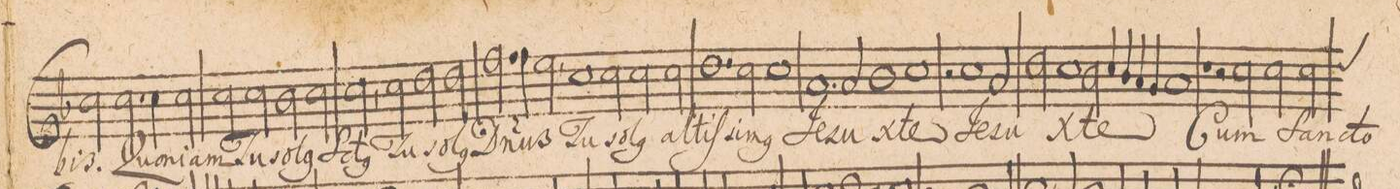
**kern	**text
*I"CANTVS.	*
*clefG2	*
*k[b-]	*
*met(C|)	*
*M2/1	*
2cc\	-bis.
2.cc\	Quo-
4cc\	-ni-
2cc\	-am
=91-	=91-
2cc\	Tu
2cc\	so-
2b-\	-l(us)
2cc\	S(an)c-
=92-	=92-
2cc,<\	-t(us)
2cc\	Tu
2dd\	so-
2dd\	-l(us)
=93-	=93-
2.ff\	D(o-
4ff\	-mi)-
2ee,<\	-nus
1cc\	Tu
=94-	=94-
2cc\	so-
2cc\	-l(us)
2cc\	al-
=95-	=95-
1.dd	-tiſ-
2cc\	-si-
=96-	=96-
1cc	-m(us)
1.a	Je-
=97-	=97-
2a/	-su
1b-	X-
=98-	=98-
1cc	-te
2r	.
1cc\	Je-
=99-	=99-
2a/	.
2dd\	-su
1cc\	X-
=100-	=100-
2b-\	-te
4cc/	.
4b-/	.
4a/	.
4g/	.
=101-	=101-
1a	.
1r	.
=102-	=102-
2r	.
2cc\	Cum
2cc\	San-
*custos:dd	*
2cc\	-cto
=103-	=103-
*-	*-
